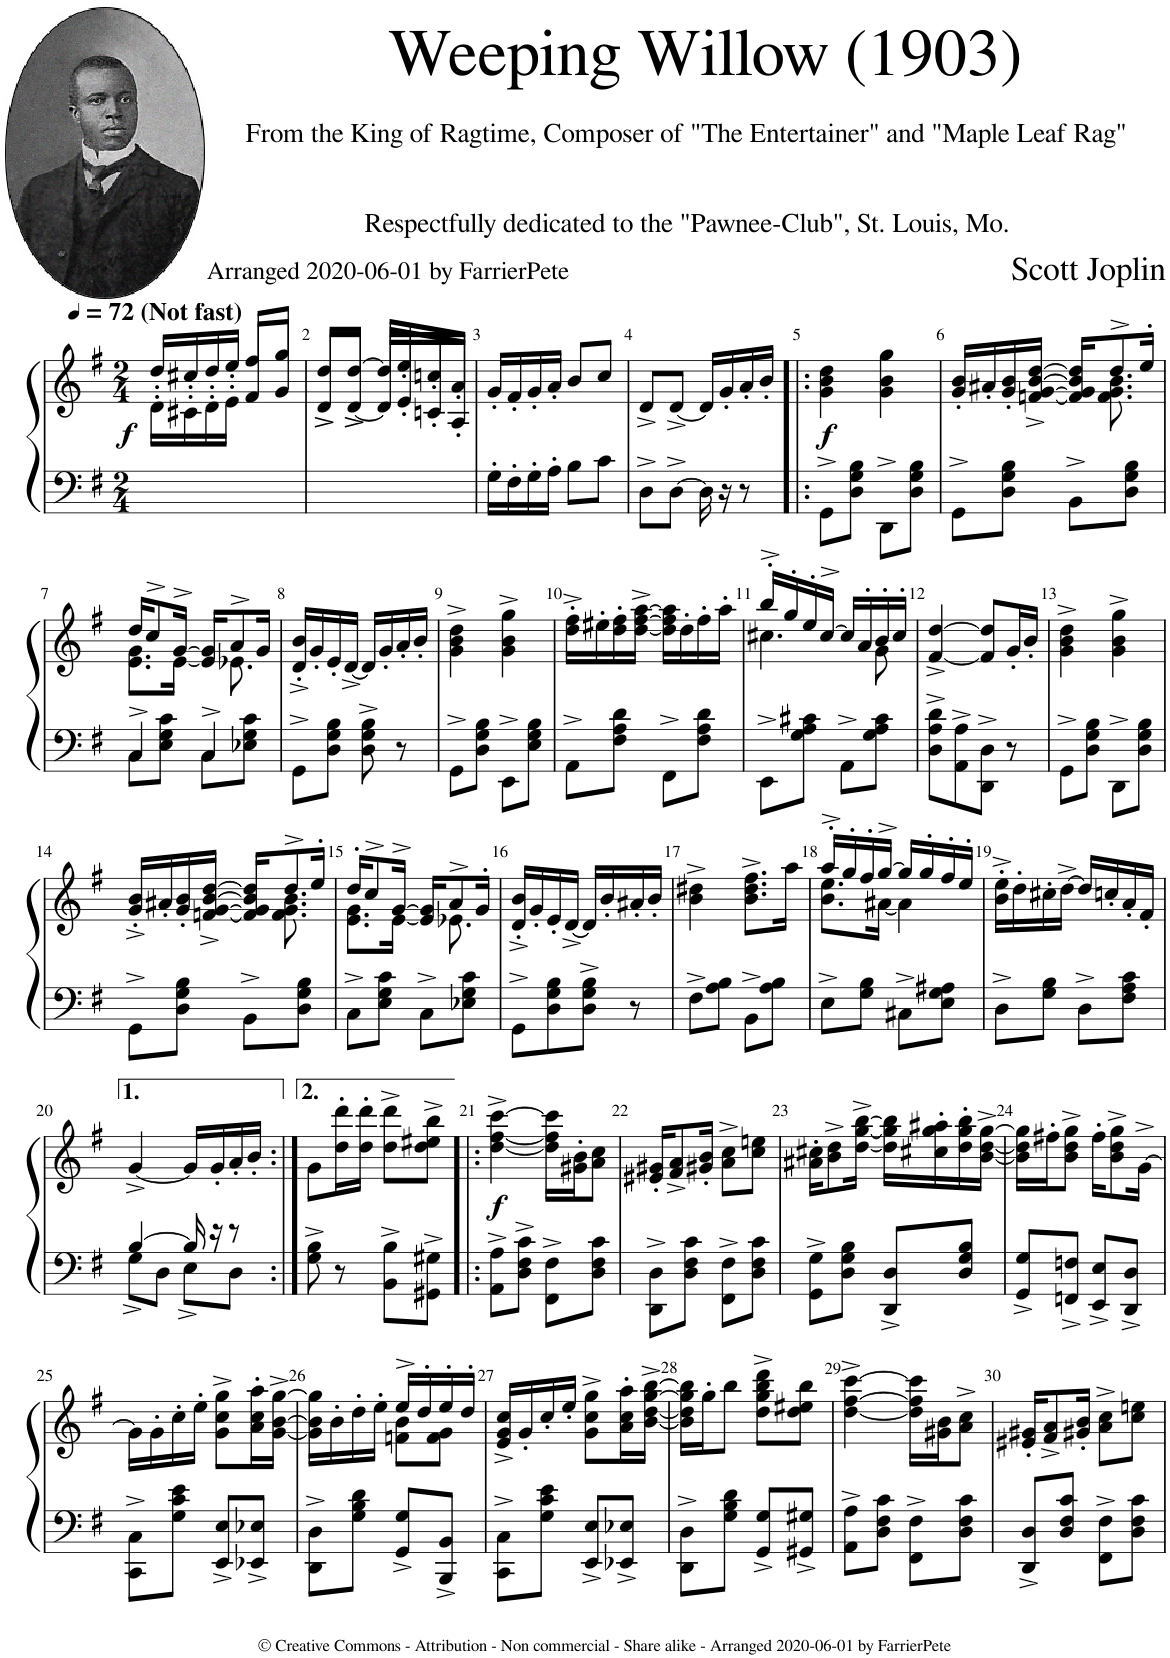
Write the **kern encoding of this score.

**kern	**kern	**dynam
*part1	*part1	*part1
*staff2	*staff1	*staff1/2
*I"Piano	*	*
*I'Pno	*	*
*clefF4	*clefG2	*
*k[f#]	*k[f#]	*
*M2/4	*M2/4	*
*MM72	*MM72	*
=1	=1	=1
*	*^	*
!	!LO:TX:a:B:t=(Not fast)	!	!
!	!	!	!LO:DY:b
2ryy	16dd'/LL	16d'\LL	f
.	16cc#X'/	16c#X'\	.
.	16dd'/	16d'\	.
.	16ee'/JJ	16e'\JJ	.
.	8ff#/L	8f#/L	.
.	8gg/J	8g/J	.
=2	=2	=2	=2
2ryy	8dd^/L	8d^/L	.
.	[>8dd^/J	[<8d^/J	.
.	16dd/LL]	16d/LL]	.
.	16ee'/	16e'/	.
.	16ccn'/	16cn'/	.
.	16a'/JJ	16A'/JJ	.
*	*v	*v	*
=3	=3	=3
16G'\LL	16g'/LL	.
16F#'\	16f#'/	.
16G'\	16g'/	.
16A'\JJ	16a'/JJ	.
8B\L	8b/L	.
8c\J	8cc/J	.
=4	=4	=4
8D^\L	8d^/L	.
[8D^\J	[8d^/J	.
16D\]	16d/LL]	.
16r	16g'/	.
8r	16a'/	.
.	16b'/JJ	.
=5!|:	=5!|:	=5!|:
!	!	!LO:DY:b
8GG^\L	4g\ 4b\ 4dd\	f
8D\ 8G\ 8B\J	.	.
8DD^\L	4g\ 4b\ 4gg\	.
8D\ 8G\ 8B\J	.	.
=6	=6	=6
*	*^	*
8GG^\L	16g/' 16b/'LL	4ryy	.
.	16a#X'/	.	.
8D\ 8G\ 8B\J	16g/' 16b/'	.	.
.	[<16fn/^ [16g/^ [16b/^ [16dd/^JJ	.	.
8BB^\L	16f/] 16g/] 16b/] 16dd/]KL	16ryy	.
.	8dd^/	8.f\ 8.g\ 8.b\	.
8D\ 8G\ 8B\J	.	.	.
.	16ee'/Jk	.	.
!!LO:LB:g=z	!!
=7	=7	=7	=7
*^	*	*	*
4C^/	8C\L	16dd/KL	8.e\ 8.g\L	.
.	.	8cc^/	.	.
.	8E\ 8G\ 8c\J	.	.	.
.	.	[16g^/Jk	[16e\Jk	.
4C^/	8C\L	16e/] 16g/]KL	16ryy	.
.	.	8a^/	8.e-X\	.
.	8E-X\ 8G\ 8c\J	.	.	.
.	.	16g/Jk	.	.
*v	*v	*	*	*
*	*v	*v	*
=8	=8	=8
8GG^\L	16d/'^ 16b/'^LL	.
.	16g'/	.
8D\ 8G\ 8B\J	16e'/	.
.	[16d^/JJ	.
8D\^ 8G\^ 8B\^	16d/LL]	.
.	16g'/	.
8r	16a'/	.
.	16b'/JJ	.
=9	=9	=9
8GG^\L	4g\^ 4b\^ 4dd\^	.
8D\ 8G\ 8B\J	.	.
8EE^\L	4g\^ 4b\^ 4gg\^	.
8E\ 8G\ 8B\J	.	.
=10	=10	=10
8AA^\L	16dd\'^ 16ff#\'^LL	.
.	16ee#X'\	.
8F#\ 8A\ 8d\J	16dd\' 16ff#\'	.
.	[16dd\^ [16ff#\^ [16aa\^JJ	.
8FF#^\L	16dd\] 16ff#\] 16aa\]LL	.
.	16dd'\	.
8F#\ 8A\ 8d\J	16ff#'\	.
.	16aa'\JJ	.
=11	=11	=11
*	*^	*
8EE^\L	16bb'^/LL	4.cc#X\	.
.	16gg'/	.	.
8G\ 8A\ 8c#X\J	16ee'/	.	.
.	[16cc#^/JJ	.	.
8AA^\L	16cc#/LL]	.	.
.	16a'/	.	.
8G\ 8A\ 8c#\J	16b'/	8g\	.
.	16cc#'/JJ	.	.
*	*v	*v	*
=12	=12	=12
8D\^ 8A\^ 8d\^L	[4f#/^ [>4dd/^	.
8AA\^ 8A\^	.	.
8DD\^ 8D\^J	8f#/] 8dd/]L	.
8r	16g'/L	.
.	16b'/JJ	.
=13	=13	=13
8GG^\L	4g\^ 4b\^ 4dd\^	.
8D\ 8G\ 8B\J	.	.
8DD^\L	4g\^ 4b\^ 4gg\^	.
8D\ 8G\ 8B\J	.	.
!!LO:LB:g=z
=14	=14	=14
*	*^	*
8GG^\L	16g/'^ 16b/'^LL	4ryy	.
.	16a#X'/	.	.
8D\ 8G\ 8B\J	16g/' 16b/'	.	.
.	[<16fn/^ [16g/^ [16b/^ [16dd/^JJ	.	.
8BB^\L	16f/] 16g/] 16b/] 16dd/]KL	16ryy	.
.	8dd^/	8.f\ 8.g\ 8.b\	.
8D\ 8G\ 8B\J	.	.	.
.	16ee'/Jk	.	.
=15	=15	=15	=15
8C^\L	16dd'/KL	8.e\ 8.g\L	.
.	8cc^/	.	.
8E\ 8G\ 8c\J	.	.	.
.	[16g^/Jk	[16e\Jk	.
8C^\L	16e/] 16g/]KL	16ryy	.
.	8a^/	8.e-X\	.
8E-X\ 8G\ 8c\J	.	.	.
.	16g'/Jk	.	.
*	*v	*v	*
=16	=16	=16
8GG^\L	16d/'^ 16b/'^LL	.
.	16g'/	.
8D\ 8G\ 8B\	16e'/	.
.	[16d^/JJ	.
8D\^ 8G\^ 8B\^J	16d/LL]	.
.	16b'/	.
8r	16a#X'/	.
.	16b'/JJ	.
=17	=17	=17
8F#^\L	4b\^ 4dd#X\^	.
8A\ 8B\J	.	.
8BB^\L	8.b\^ 8.dd#\^ 8.ff#\^L	.
8A\ 8B\J	.	.
.	16aa\Jk	.
=18	=18	=18
*	*^	*
8E^\L	16aa'^/LL	8.b\ 8.ee\L	.
.	16gg'/	.	.
8G\ 8B\J	16ff#'/	.	.
.	[16gg^/JJ	[16a#X\Jk	.
8C#X^\L	16gg/LL]	4a#\]	.
.	16gg'/	.	.
8E\ 8G\ 8A#X\J	16ff#'/	.	.
.	16ee'/JJ	.	.
*	*v	*v	*
=19	=19	=19
8D^\L	16b\'^ 16ee\'^LL	.
.	16dd'\	.
8G\ 8B\J	16cc#X'\	.
.	[16dd^\JJ	.
8D^\L	16dd/LL]	.
.	16ccn'/	.
8F#\ 8A\ 8c\J	16a'/	.
.	16f#'/JJ	.
!!LO:LB:g=z
=20	=20	=20
*^	*	*
[4B/	8G^\L	[4g^/	.
.	8D\J	.	.
16B/]	8E^\L	16g/LL]	.
16r	.	16g'/	.
8r	8D\J	16a'/	.
.	.	16b'/JJ	.
*v	*v	*	*
=20X1:|!	=20X1:|!	=20X1:|!
8G\^ 8B\^	8g\L	.
8r	16dd\' 16ddd\'L	.
.	16dd\' 16ddd\'JJ	.
8BB\^ 8B\^L	8dd\^ 8ddd\^L	.
8GG#X\^ 8G#X\^J	8dd\^ 8ee#X\^ 8bb\^J	.
=21!|:	=21!|:	=21!|:
!	!	!LO:DY:b
8AA\^ 8A\^L	[4dd\^ [<4ff#\^ [4ccc\^	f
8D\^ 8F#\^ 8c\^J	.	.
8FF#\^ 8F#\^L	16dd\] 16ff#\] 16ccc\]LL	.
.	16g#X\' 16b\'J	.
8D\ 8F#\ 8c\J	8a\ 8cc\J	.
=22	=22	=22
8DD\^ 8D\^L	16e#X/' 16g#X/'KL	.
.	8f#/^ 8a/^	.
8D\ 8F#\ 8c\J	.	.
.	16g#X/' 16b/'Jk	.
8FF#\^ 8F#\^L	8a\^ 8cc\^L	.
8D\ 8F#\ 8c\J	8cc\ 8een\J	.
=23	=23	=23
8GG\^ 8G\^L	16a#X\' 16cc#X\'KL	.
.	8b\^ 8dd\^	.
8D\ 8G\ 8B\J	.	.
.	[<16dd\^ [<16gg\^ [16bb\^Jk	.
8DD/^ 8D/^L	16dd\] 16gg\] 16bb\]LL	.
.	16cc#X\' 16gg\' 16aa#X\'	.
8D/ 8G/ 8B/J	16dd\' 16gg\' 16bb\'	.
.	[<16b\^ [<16dd\^ [16gg\^JJ	.
=24	=24	=24
8GG/^ 8G/^L	16b\] 16dd\] 16gg\]LL	.
.	16ff#X'\J	.
8FFn/^ 8Fn/^J	8b\^ 8dd\^ 8gg\^J	.
8EE/^ 8E/^L	16ff#'\KL	.
.	8b\^ 8dd\^ 8gg\^	.
8DD/^ 8D/^J	.	.
.	[16g^\Jk	.
!!LO:LB:g=z
=25	=25	=25
8CC\^ 8C\^L	16g\LL]	.
.	16g'\	.
8G\ 8c\ 8e\J	16cc'\	.
.	16ee'\JJ	.
8EE/^ 8E/^L	8g\^ 8cc\^ 8gg\^L	.
8EE-X/^ 8E-X/^J	16a\' 16cc\' 16aa\'L	.
.	[16g\^ [16b\^ [>16gg\^JJ	.
=26	=26	=26
*	*^	*
8DD\^ 8D\^L	16g\] 16b\] 16gg\]LL	4ryy	.
.	16b'\	.	.
8G\ 8B\ 8d\J	16dd'\	.	.
.	16ee'\JJ	.	.
8GG/^ 8G/^L	16ee^/LL	8fn\ 8b\L	.
.	16dd'/	.	.
8BBB/^ 8BB/^J	16ee'/	8f\ 8g\J	.
.	16dd'/JJ	.	.
*	*v	*v	*
=27	=27	=27
8CC\^ 8C\^L	16e/^ 16g/^ 16cc/^LL	.
.	16g'/	.
8G\ 8c\ 8e\J	16cc'/	.
.	16ee'/JJ	.
8EE/^ 8E/^L	8g\^ 8cc\^ 8gg\^L	.
8EE-X/^ 8E-X/^J	16a\' 16cc\' 16aa\'L	.
.	[16b\^ [<16dd\^ [16gg\^ [16bb\^JJ	.
=28	=28	=28
8DD\^ 8D\^L	16b\] 16dd\] 16gg\] 16bb\]LL	.
.	16gg'\J	.
8G\ 8B\ 8d\J	8bb\J	.
8GG/^ 8G/^L	8dd\^ 8gg\^ 8bb\^ 8ddd\^L	.
8GG#X/^ 8G#X/^J	8dd\ 8ee#X\ 8bb\J	.
=29	=29	=29
8AA\^ 8A\^L	[4dd\^ [4ff#\^ [4ccc\^	.
8D\ 8F#\ 8c\J	.	.
8FF#\^ 8F#\^L	16dd\] 16ff#\] 16ccc\]LL	.
.	16g#X\ 16b\J	.
8D\ 8F#\ 8c\J	8a\^ 8cc\^J	.
=30	=30	=30
8DD/^ 8D/^L	16e#X/' 16g#X/'KL	.
.	8f#/^ 8a/^	.
8D/ 8F#/ 8c/J	.	.
.	16g#X/' 16b/'Jk	.
8FF#\^ 8F#\^L	8a\^ 8cc\^L	.
8D\ 8F#\ 8c\J	8cc\ 8een\J	.
=	=	=
*-	*-	*-
